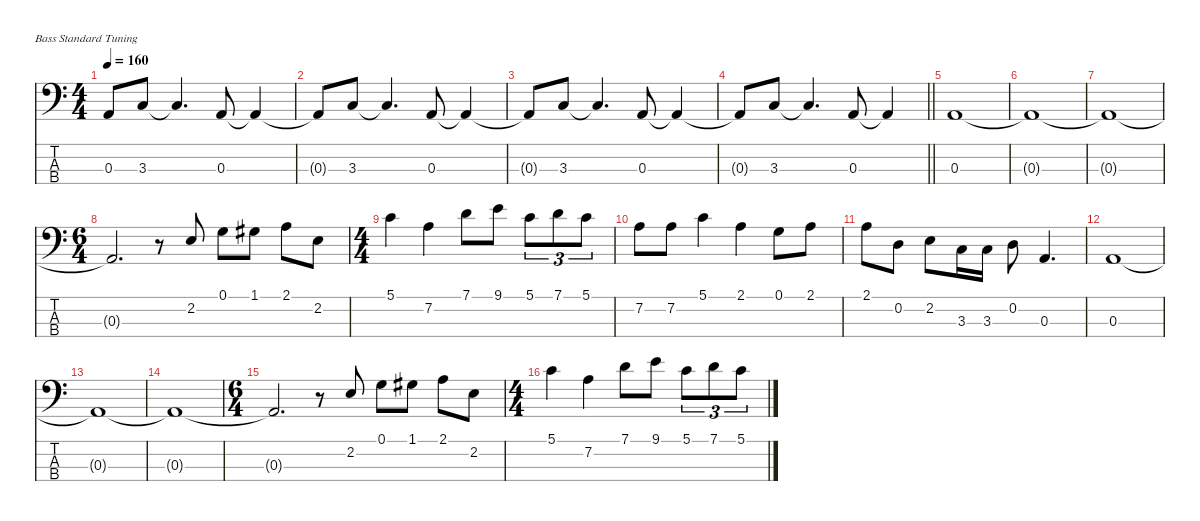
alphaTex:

\defaultSystemsLayout 4
\hideDynamics
\bracketExtendMode nobrackets
\singleTrackTrackNamePolicy hidden
\multiTrackTrackNamePolicy hidden
\firstSystemTrackNameMode fullname
\firstSystemTrackNameOrientation horizontal
\otherSystemsTrackNameOrientation horizontal
\track ("Bass" "el.bs.") {defaultSystemsLayout 8 instrument electricbassfinger}
\staff {score tabs}
\tuning (G2 D2 A1 E1)
\ts (4 4)
\tempo 160
\clef f4
\ks c
0.3{t}.8{dy f beam Up} 3.3.8{beam Up} 3.3{t}.4{d beam Up} 0.3.8{beam Up} 0.3{t}.4{beam Up} |
0.3{t}.8{beam Up} 3.3.8{beam Up} 3.3{t}.4{d beam Up} 0.3.8{beam Up} 0.3{t}.4{beam Up} |
0.3{t}.8{beam Up} 3.3.8{beam Up} 3.3{t}.4{d beam Up} 0.3.8{beam Up} 0.3{t}.4{beam Up} |
\barLineRight lightlight
0.3{t}.8{beam Up} 3.3.8{beam Up} 3.3{t}.4{d beam Up} 0.3.8{beam Up} 0.3{t}.4{beam Up} |
0.3.1{beam Up} |
0.3{t}.1{beam Up} |
0.3{t}.1{beam Up} |
\ts (6 4)
0.3{t}.2{d beam Up} r.8{beam Up} 2.2.8{beam Down} 0.1.8{beam Down} 1.1{acc #}.8{beam Down} 2.1.8{beam Down} 2.2.8{beam Down} |
\ts (4 4)
5.1.4{beam Down} 7.2.4{beam Down} 7.1.8{beam Down} 9.1.8{beam Down} 5.1.8{tu (3 2) beam Down} 7.1.8{tu (3 2) beam Down} 5.1.8{tu (3 2) beam Down} |
7.2.8{beam Down} 7.2.8{beam Down} 5.1.4{beam Down} 2.1.4{beam Down} 0.1.8{beam Down} 2.1.8{beam Down} |
2.1.8{beam Down} 0.2.8{beam Down} 2.2.8{beam Down} 3.3.16{beam Down} 3.3.16{beam Down} 0.2.8{beam Down} 0.3.4{d beam Up} |
0.3.1{beam Up} |
0.3{t}.1{beam Up} |
0.3{t}.1{beam Up} |
\ts (6 4)
0.3{t}.2{d beam Up} r.8{beam Up} 2.2.8{beam Down} 0.1.8{beam Down} 1.1{acc #}.8{beam Down} 2.1.8{beam Down} 2.2.8{beam Down} |
\ts (4 4)
5.1.4{beam Down} 7.2.4{beam Down} 7.1.8{beam Down} 9.1.8{beam Down} 5.1.8{tu (3 2) beam Down} 7.1.8{tu (3 2) beam Down} 5.1.8{tu (3 2) beam Down}
